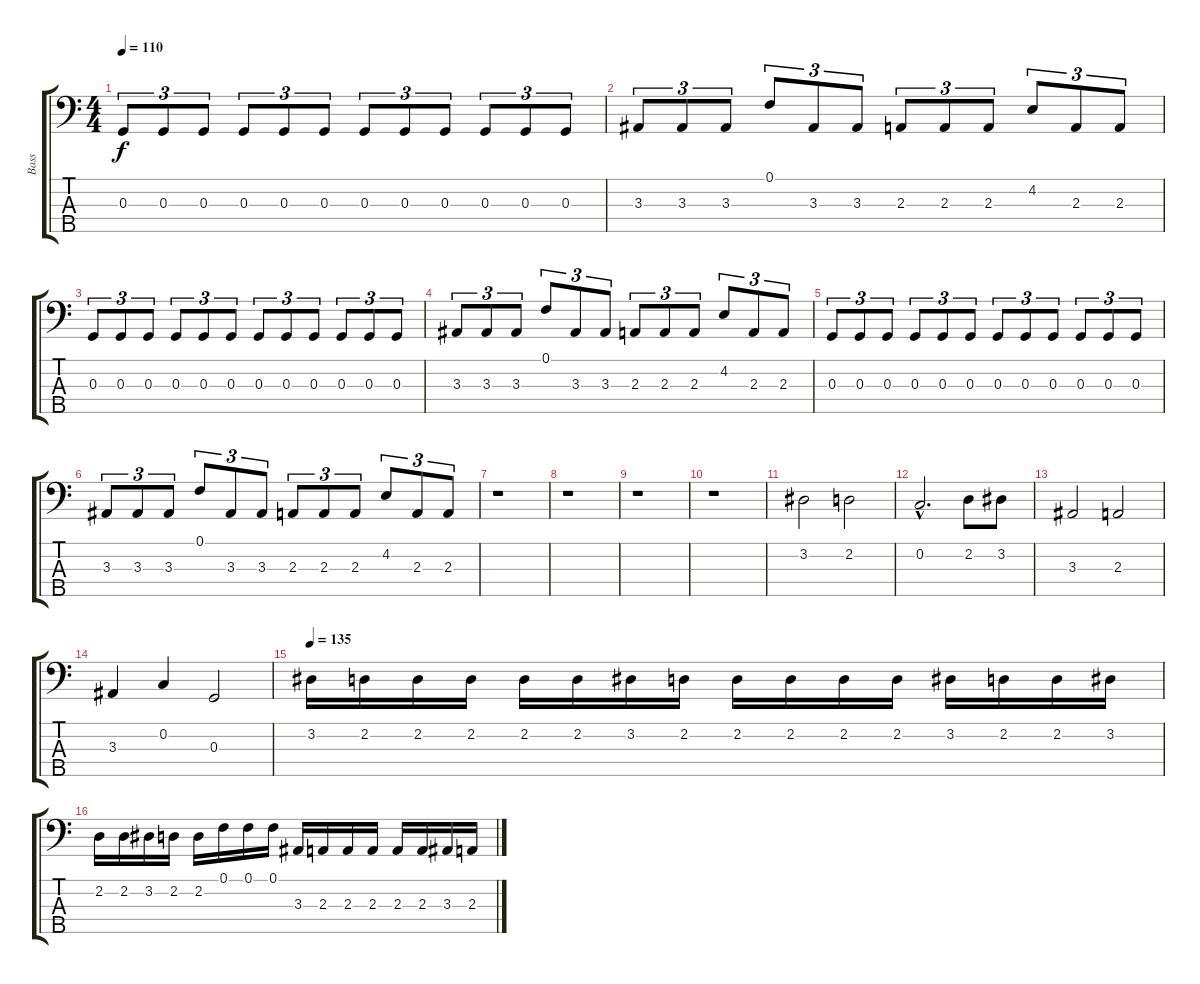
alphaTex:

\track ("Bass" "Bass") {instrument electricbassfinger}
\staff {score tabs}
\tuning (F2 C2 G1 D1 A0) {hide}
\ts (4 4)
\tempo 110
\clef f4
\ks c
0.3.8{tu (3 2) dy f} 0.3.8{tu (3 2)} 0.3.8{tu (3 2)} 0.3.8{tu (3 2)} 0.3.8{tu (3 2)} 0.3.8{tu (3 2)} 0.3.8{tu (3 2)} 0.3.8{tu (3 2)} 0.3.8{tu (3 2)} 0.3.8{tu (3 2)} 0.3.8{tu (3 2)} 0.3.8{tu (3 2)} |
3.3.8{tu (3 2)} 3.3.8{tu (3 2)} 3.3.8{tu (3 2)} 0.1.8{tu (3 2)} 3.3.8{tu (3 2)} 3.3.8{tu (3 2)} 2.3.8{tu (3 2)} 2.3.8{tu (3 2)} 2.3.8{tu (3 2)} 4.2.8{tu (3 2)} 2.3.8{tu (3 2)} 2.3.8{tu (3 2)} |
0.3.8{tu (3 2)} 0.3.8{tu (3 2)} 0.3.8{tu (3 2)} 0.3.8{tu (3 2)} 0.3.8{tu (3 2)} 0.3.8{tu (3 2)} 0.3.8{tu (3 2)} 0.3.8{tu (3 2)} 0.3.8{tu (3 2)} 0.3.8{tu (3 2)} 0.3.8{tu (3 2)} 0.3.8{tu (3 2)} |
3.3.8{tu (3 2)} 3.3.8{tu (3 2)} 3.3.8{tu (3 2)} 0.1.8{tu (3 2)} 3.3.8{tu (3 2)} 3.3.8{tu (3 2)} 2.3.8{tu (3 2)} 2.3.8{tu (3 2)} 2.3.8{tu (3 2)} 4.2.8{tu (3 2)} 2.3.8{tu (3 2)} 2.3.8{tu (3 2)} |
0.3.8{tu (3 2)} 0.3.8{tu (3 2)} 0.3.8{tu (3 2)} 0.3.8{tu (3 2)} 0.3.8{tu (3 2)} 0.3.8{tu (3 2)} 0.3.8{tu (3 2)} 0.3.8{tu (3 2)} 0.3.8{tu (3 2)} 0.3.8{tu (3 2)} 0.3.8{tu (3 2)} 0.3.8{tu (3 2)} |
3.3.8{tu (3 2)} 3.3.8{tu (3 2)} 3.3.8{tu (3 2)} 0.1.8{tu (3 2)} 3.3.8{tu (3 2)} 3.3.8{tu (3 2)} 2.3.8{tu (3 2)} 2.3.8{tu (3 2)} 2.3.8{tu (3 2)} 4.2.8{tu (3 2)} 2.3.8{tu (3 2)} 2.3.8{tu (3 2)} |
r.1 |
r.1 |
r.1 |
r.1 |
3.2.2 2.2.2 |
0.2{hac}.2{d} 2.2.8 3.2.8 |
3.3.2 2.3.2 |
3.3.4 0.2.4 0.3.2 |
\tempo 135
3.2.16 2.2.16 2.2.16 2.2.16 2.2.16 2.2.16 3.2.16 2.2.16 2.2.16 2.2.16 2.2.16 2.2.16 3.2.16 2.2.16 2.2.16 3.2.16 |
2.2.16 2.2.16 3.2.16 2.2.16 2.2.16 0.1.16 0.1.16 0.1.16 3.3.16 2.3.16 2.3.16 2.3.16 2.3.16 2.3.16 3.3.16 2.3.16
